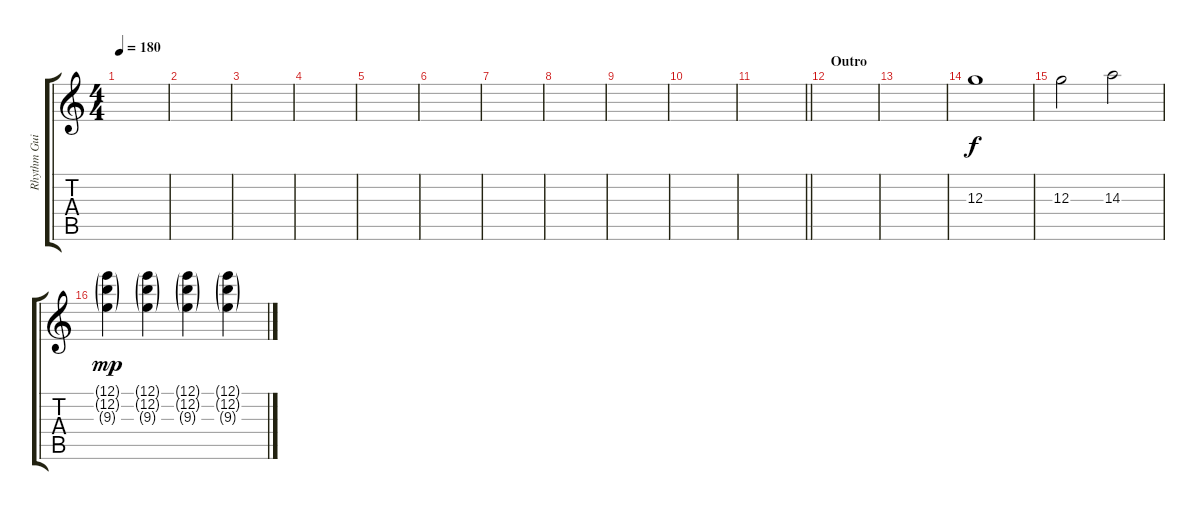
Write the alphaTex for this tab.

\track ("Rhythm Guitar" "Rhythm Gui") {instrument overdrivenguitar}
\staff {score tabs}
\tuning (E4 B3 G3 D3 A2 D2) {hide}
\ts (4 4)
\tempo 180
\clef g2
\ks c
|
|
|
|
|
|
|
|
|
|
\barLineRight lightlight
|
\section ("" "Outro")
|
|
12.3.1 |
12.3.2 14.3.2 |
(12.1{g} 12.2{g} 9.3{g}).4{dy mp} (12.1{g} 12.2{g} 9.3{g}).4 (12.1{g} 12.2{g} 9.3{g}).4 (12.1{g} 12.2{g} 9.3{g}).4
